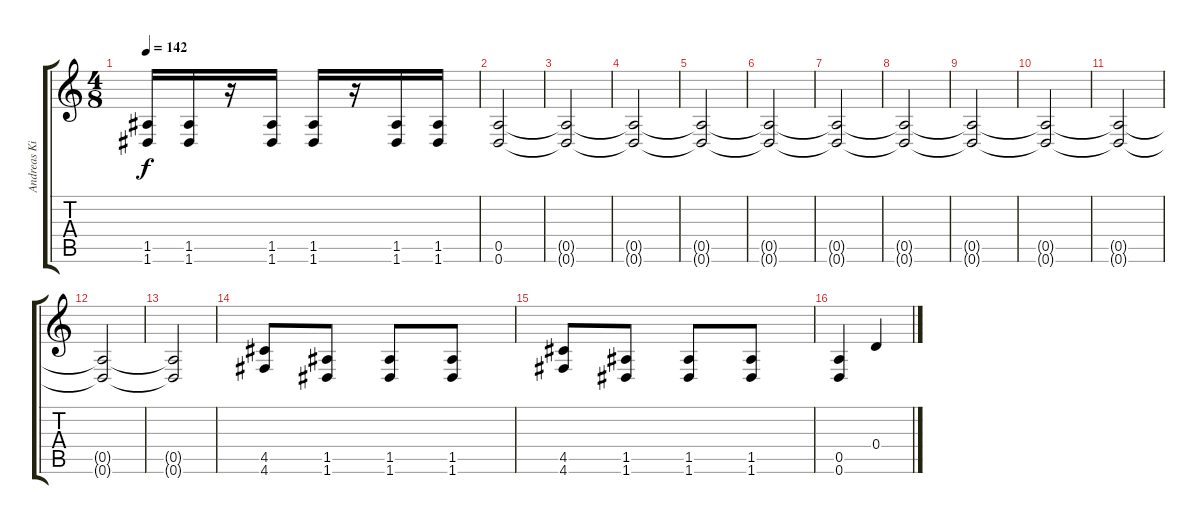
\track ("Andreas Kisser" "Andreas Ki") {instrument distortionguitar}
\staff {score tabs}
\tuning (E4 B3 G3 D3 A2 D2) {hide}
\ts (4 8)
\tempo 142
\clef g2
\ks c
(1.5 1.6).16{dy f} (1.5 1.6).16 r.16 (1.5 1.6).16 (1.5 1.6).16 r.16 (1.5 1.6).16 (1.5 1.6).16 |
(0.5 0.6).2 |
(0.5{t} 0.6{t}).2 |
(0.5{t} 0.6{t}).2 |
(0.5{t} 0.6{t}).2 |
(0.5{t} 0.6{t}).2 |
(0.5{t} 0.6{t}).2 |
(0.5{t} 0.6{t}).2 |
(0.5{t} 0.6{t}).2 |
(0.5{t} 0.6{t}).2 |
(0.5{t} 0.6{t}).2 |
(0.5{t} 0.6{t}).2 |
(0.5{t} 0.6{t}).2 |
(4.5 4.6).8 (1.5 1.6).8 (1.5 1.6).8 (1.5 1.6).8 |
(4.5 4.6).8 (1.5 1.6).8 (1.5 1.6).8 (1.5 1.6).8 |
(0.5 0.6).4 0.4.4
